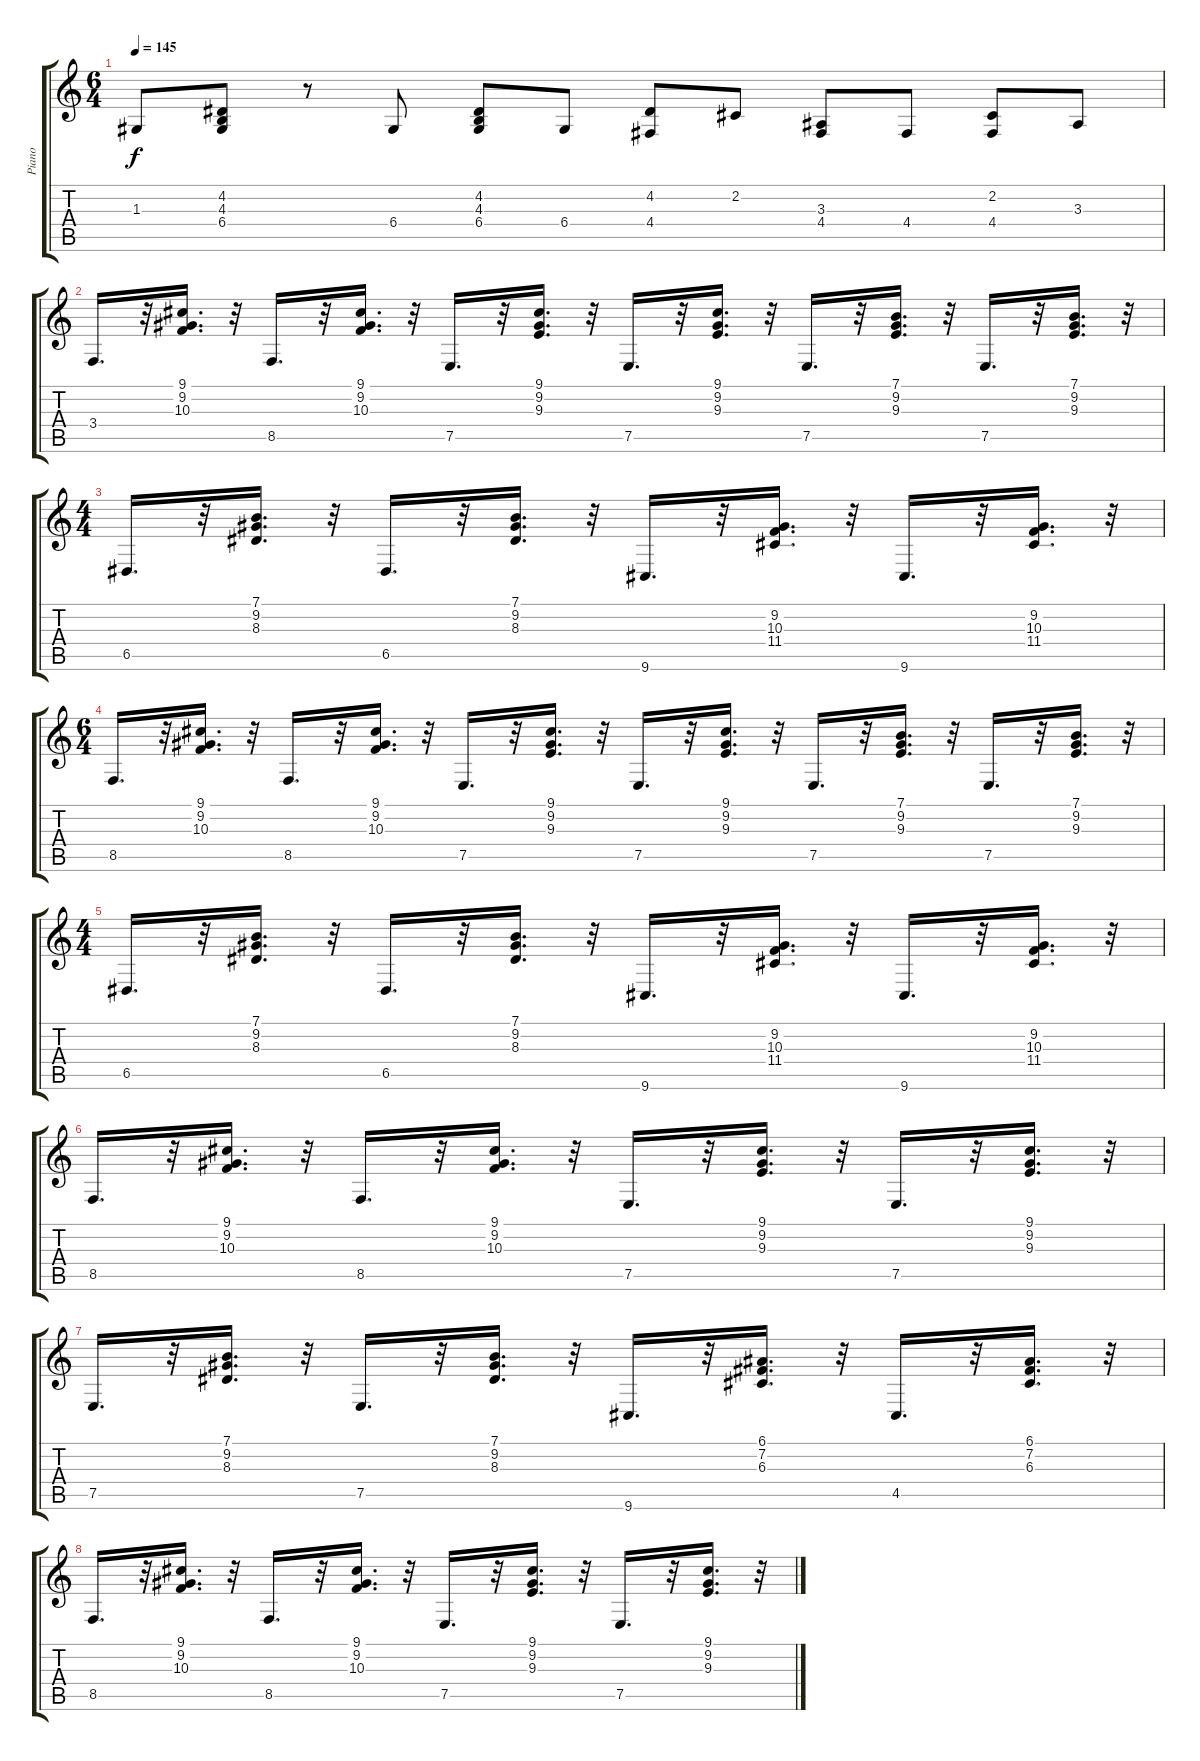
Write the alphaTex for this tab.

\track ("Piano" "Piano") {instrument acousticgrandpiano}
\staff {score tabs}
\tuning (E4 B3 G3 D3 A2 E2) {hide}
\ts (6 4)
\tempo 145
\clef g2
\ks c
1.3.8{dy f} (4.2 4.3 6.4).8 r.8 6.4.8 (4.2 4.3 6.4).8 6.4.8 (4.2 4.4).8 2.2.8 (3.3 4.4).8 4.4.8 (2.2 4.4).8 3.3.8 |
3.4.16{d} r.32 (9.1 9.2 10.3).16{d} r.32 8.5.16{d} r.32 (9.1 9.2 10.3).16{d} r.32 7.5.16{d} r.32 (9.1 9.2 9.3).16{d} r.32 7.5.16{d} r.32 (9.1 9.2 9.3).16{d} r.32 7.5.16{d} r.32 (7.1 9.2 9.3).16{d} r.32 7.5.16{d} r.32 (7.1 9.2 9.3).16{d} r.32 |
\ts (4 4)
6.5.16{d} r.32 (7.1 9.2 8.3).16{d} r.32 6.5.16{d} r.32 (7.1 9.2 8.3).16{d} r.32 9.6.16{d} r.32 (9.2 10.3 11.4).16{d} r.32 9.6.16{d} r.32 (9.2 10.3 11.4).16{d} r.32 |
\ts (6 4)
8.5.16{d} r.32 (9.1 9.2 10.3).16{d} r.32 8.5.16{d} r.32 (9.1 9.2 10.3).16{d} r.32 7.5.16{d} r.32 (9.1 9.2 9.3).16{d} r.32 7.5.16{d} r.32 (9.1 9.2 9.3).16{d} r.32 7.5.16{d} r.32 (7.1 9.2 9.3).16{d} r.32 7.5.16{d} r.32 (7.1 9.2 9.3).16{d} r.32 |
\ts (4 4)
6.5.16{d} r.32 (7.1 9.2 8.3).16{d} r.32 6.5.16{d} r.32 (7.1 9.2 8.3).16{d} r.32 9.6.16{d} r.32 (9.2 10.3 11.4).16{d} r.32 9.6.16{d} r.32 (9.2 10.3 11.4).16{d} r.32 |
8.5.16{d} r.32 (9.1 9.2 10.3).16{d} r.32 8.5.16{d} r.32 (9.1 9.2 10.3).16{d} r.32 7.5.16{d} r.32 (9.1 9.2 9.3).16{d} r.32 7.5.16{d} r.32 (9.1 9.2 9.3).16{d} r.32 |
7.5.16{d} r.32 (7.1 9.2 8.3).16{d} r.32 7.5.16{d} r.32 (7.1 9.2 8.3).16{d} r.32 9.6.16{d} r.32 (6.1 7.2 6.3).16{d} r.32 4.5.16{d} r.32 (6.1 7.2 6.3).16{d} r.32 |
8.5.16{d} r.32 (9.1 9.2 10.3).16{d} r.32 8.5.16{d} r.32 (9.1 9.2 10.3).16{d} r.32 7.5.16{d} r.32 (9.1 9.2 9.3).16{d} r.32 7.5.16{d} r.32 (9.1 9.2 9.3).16{d} r.32
